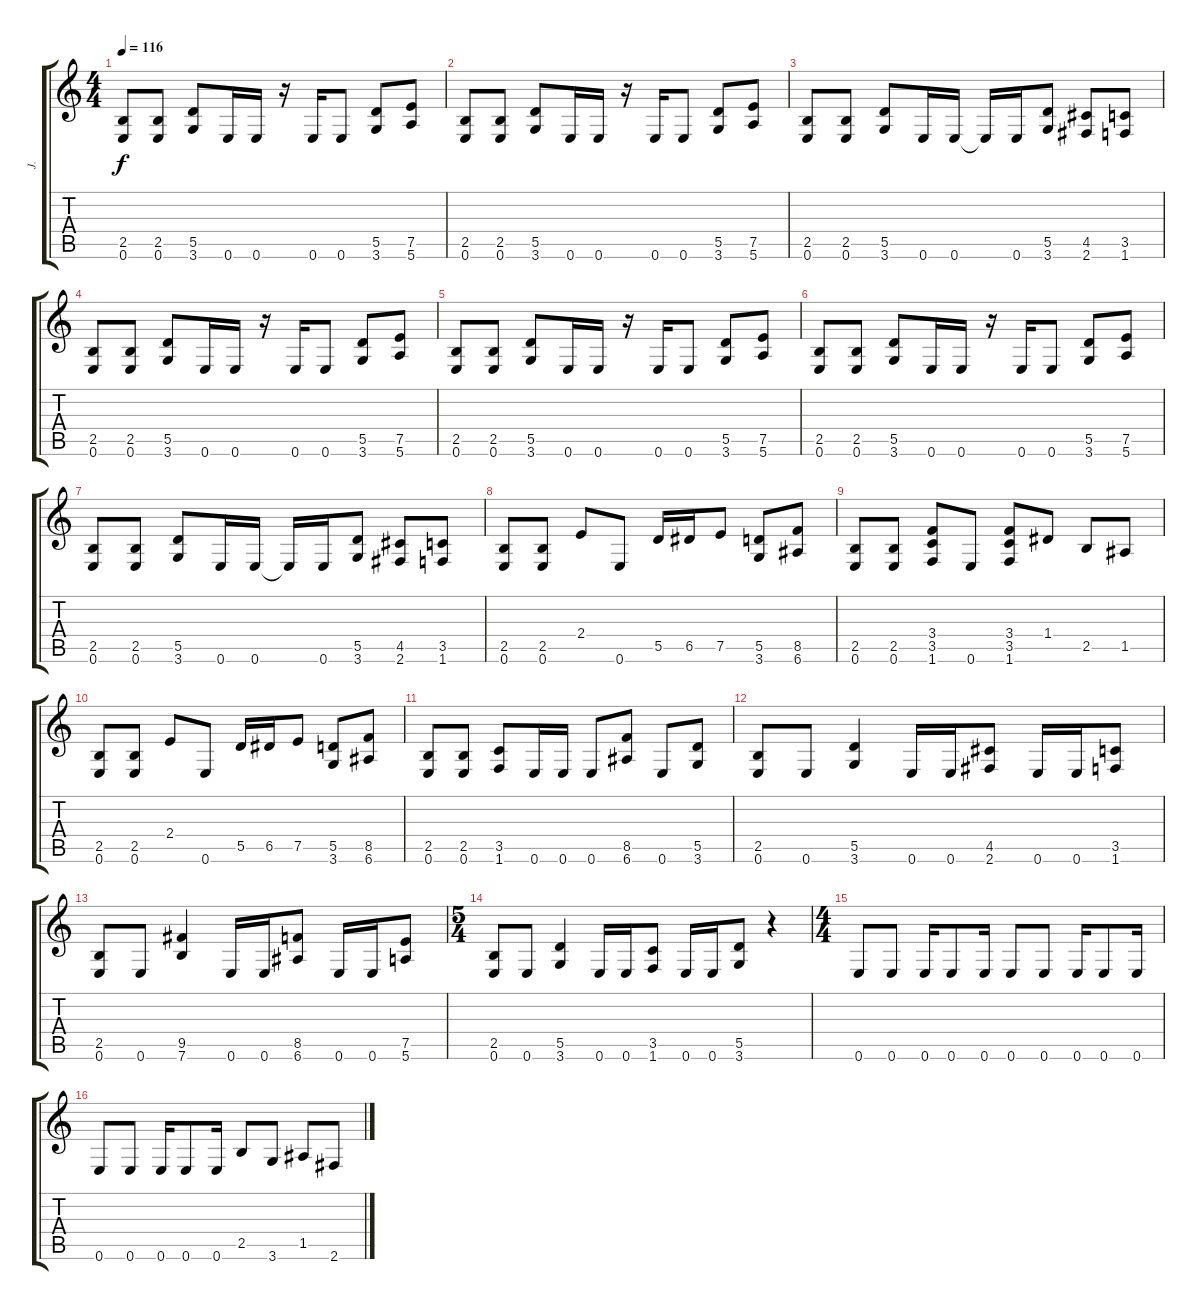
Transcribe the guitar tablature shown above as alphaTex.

\track ("J." "J.") {instrument distortionguitar}
\staff {score tabs}
\tuning (E4 B3 G3 D3 A2 E2) {hide}
\ts (4 4)
\tempo 116
\clef g2
\ks c
(2.5 0.6).8{dy f} (2.5 0.6).8 (5.5 3.6).8 0.6.16 0.6.16 r.16 0.6.16 0.6.8 (5.5 3.6).8 (7.5 5.6).8 |
(2.5 0.6).8 (2.5 0.6).8 (5.5 3.6).8 0.6.16 0.6.16 r.16 0.6.16 0.6.8 (5.5 3.6).8 (7.5 5.6).8 |
(2.5 0.6).8 (2.5 0.6).8 (5.5 3.6).8 0.6.16 0.6.16 0.6{t}.16 0.6.16 (5.5 3.6).8 (4.5 2.6).8 (3.5 1.6).8 |
(2.5 0.6).8 (2.5 0.6).8 (5.5 3.6).8 0.6.16 0.6.16 r.16 0.6.16 0.6.8 (5.5 3.6).8 (7.5 5.6).8 |
(2.5 0.6).8 (2.5 0.6).8 (5.5 3.6).8 0.6.16 0.6.16 r.16 0.6.16 0.6.8 (5.5 3.6).8 (7.5 5.6).8 |
(2.5 0.6).8 (2.5 0.6).8 (5.5 3.6).8 0.6.16 0.6.16 r.16 0.6.16 0.6.8 (5.5 3.6).8 (7.5 5.6).8 |
(2.5 0.6).8 (2.5 0.6).8 (5.5 3.6).8 0.6.16 0.6.16 0.6{t}.16 0.6.16 (5.5 3.6).8 (4.5 2.6).8 (3.5 1.6).8 |
(2.5 0.6).8 (2.5 0.6).8 2.4.8 0.6.8 5.5.16 6.5.16 7.5.8 (5.5 3.6).8 (8.5 6.6).8 |
(2.5 0.6).8 (2.5 0.6).8 (3.4 3.5 1.6).8 0.6.8 (3.4 3.5 1.6).8 1.4.8 2.5.8 1.5.8 |
(2.5 0.6).8 (2.5 0.6).8 2.4.8 0.6.8 5.5.16 6.5.16 7.5.8 (5.5 3.6).8 (8.5 6.6).8 |
(2.5 0.6).8 (2.5 0.6).8 (3.5 1.6).8 0.6.16 0.6.16 0.6.8 (8.5 6.6).8 0.6.8 (5.5 3.6).8 |
(2.5 0.6).8 0.6.8 (5.5 3.6).4 0.6.16 0.6.16 (4.5 2.6).8 0.6.16 0.6.16 (3.5 1.6).8 |
(2.5 0.6).8 0.6.8 (9.5 7.6).4 0.6.16 0.6.16 (8.5 6.6).8 0.6.16 0.6.16 (7.5 5.6).8 |
\ts (5 4)
(2.5 0.6).8 0.6.8 (5.5 3.6).4 0.6.16 0.6.16 (3.5 1.6).8 0.6.16 0.6.16 (5.5 3.6).8 r.4 |
\ts (4 4)
0.6.8 0.6.8 0.6.16 0.6.8 0.6.16 0.6.8 0.6.8 0.6.16 0.6.8 0.6.16 |
0.6.8 0.6.8 0.6.16 0.6.8 0.6.16 2.5.8 3.6.8 1.5.8 2.6.8
